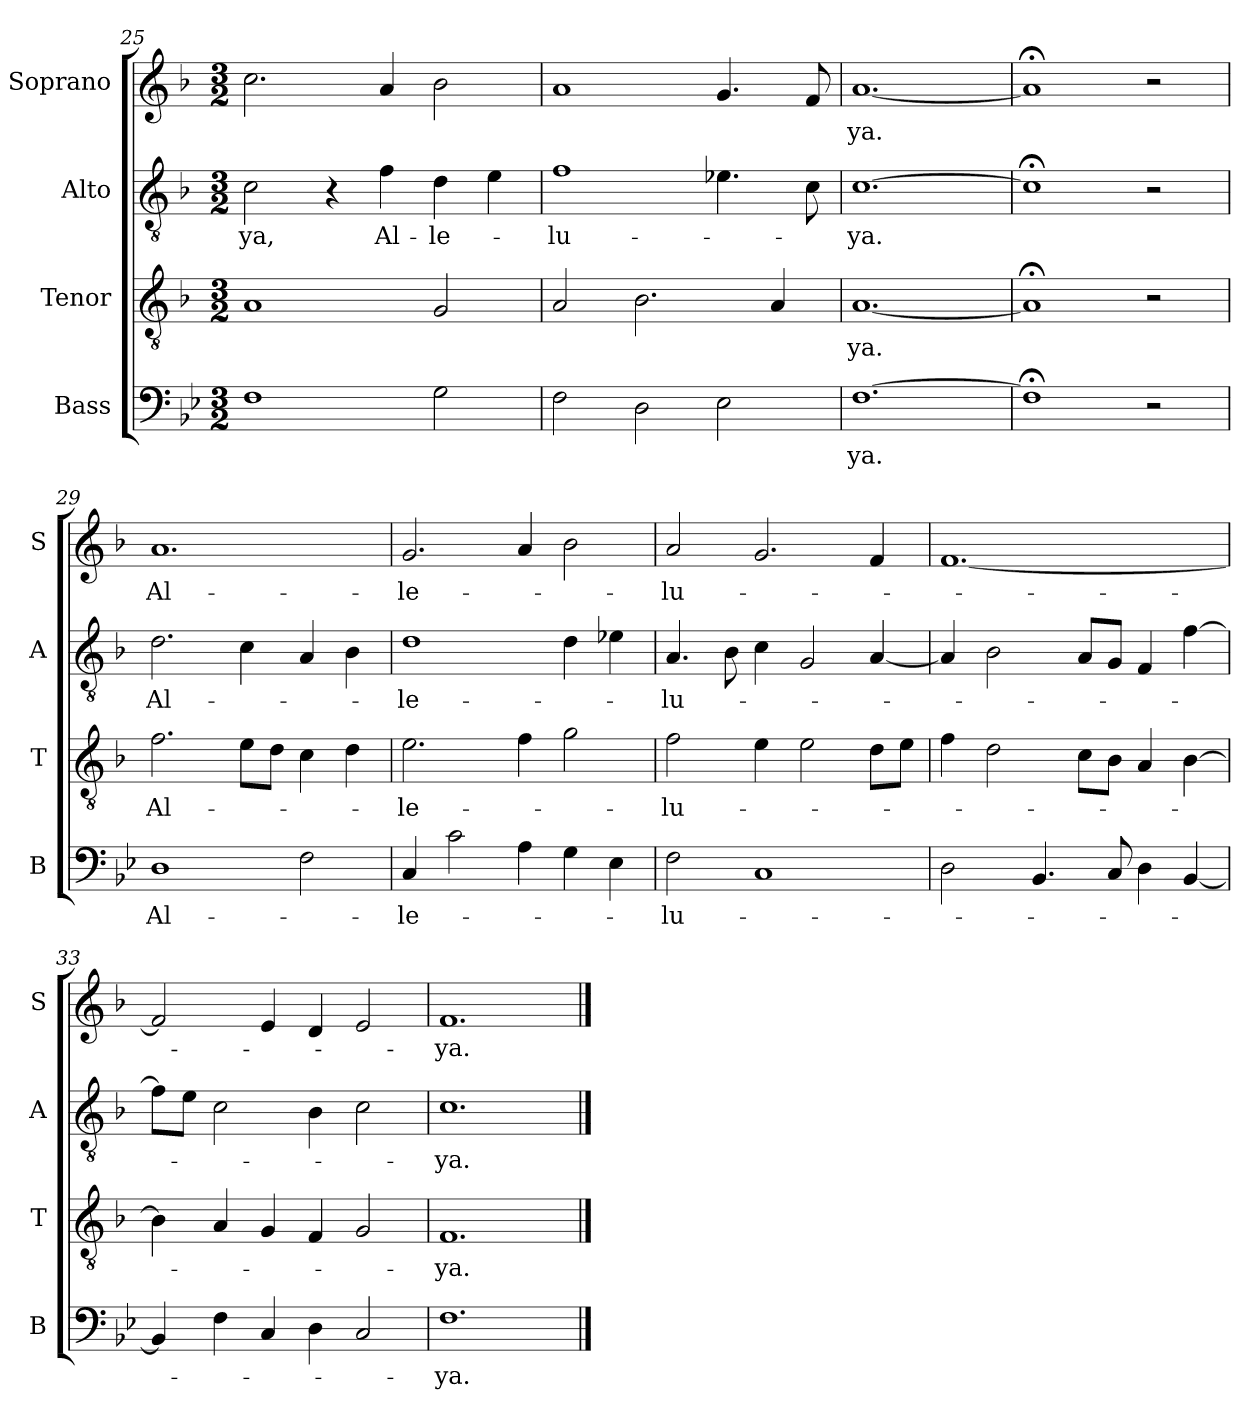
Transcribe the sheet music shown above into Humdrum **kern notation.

**kern	**text	**kern	**text	**kern	**text	**kern	**text
*part4	*part4	*part3	*part3	*part2	*part2	*part1	*part1
*staff4	*staff4	*staff3	*staff3	*staff2	*staff2	*staff1	*staff1
*I"Bass	*	*I"Tenor	*	*I"Alto	*	*I"Soprano	*
*I'B	*	*I'T	*	*I'A	*	*I'S	*
*clefF4	*	*clefGv2	*	*clefGv2	*	*clefG2	*
*k[b-e-]	*	*k[b-]	*	*k[b-]	*	*k[b-]	*
*B-:	*	*F:	*	*F:	*	*F:	*
*M3/2	*	*M3/2	*	*M3/2	*	*M3/2	*
=25	=25	=25	=25	=25	=25	=25	=25
1F	.	1A	.	2c\	-ya,	2.cc\	.
.	.	.	.	4r	.	.	.
.	.	.	.	4f\	Al-	4a/	.
2G\	.	2G/	.	4d\	-le-	2b-\	.
.	.	.	.	4e\	.	.	.
=26	=26	=26	=26	=26	=26	=26	=26
2F\	.	2A/	.	1f	-lu-	1a	.
2D\	.	2.B-\	.	.	.	.	.
2E-\	.	.	.	4.e-X\	.	4.g/	.
.	.	4A/	.	.	.	.	.
.	.	.	.	8c\	.	8f/	.
=27	=27	=27	=27	=27	=27	=27	=27
[1.F	-ya.	[1.A	-ya.	[1.c	-ya.	[1.a	-ya.
=28	=28	=28	=28	=28	=28	=28	=28
1F;<]	.	1A;<]	.	1c;<]	.	1a;<]	.
2r	.	2r	.	2r	.	2r	.
!!LO:PB:g=z
=29	=29	=29	=29	=29	=29	=29	=29
1D	Al-	2.f\	Al-	2.d\	Al-	1.a	Al-
.	.	8e\L	.	4c\	.	.	.
.	.	8d\J	.	.	.	.	.
2F\	.	4c\	.	4A/	.	.	.
.	.	4d\	.	4B-\	.	.	.
=30	=30	=30	=30	=30	=30	=30	=30
4C/	-le-	2.e\	-le-	1d	-le-	2.g/	-le-
2c\	.	.	.	.	.	.	.
4A\	.	4f\	.	.	.	4a/	.
4G\	.	2g\	.	4d\	.	2b-\	.
4E-\	.	.	.	4e-X\	.	.	.
=31	=31	=31	=31	=31	=31	=31	=31
2F\	-lu-	2f\	-lu-	4.A/	-lu-	2a/	-lu-
.	.	.	.	8B-\	.	.	.
1C	.	4e\	.	4c\	.	2.g/	.
.	.	2e\	.	2G/	.	.	.
.	.	8d\L	.	[4A/	.	4f/	.
.	.	8e\J	.	.	.	.	.
=32	=32	=32	=32	=32	=32	=32	=32
2D\	.	4f\	.	4A/]	.	[1.f	.
.	.	2d\	.	2B-\	.	.	.
4.BB-/	.	.	.	.	.	.	.
.	.	8c\L	.	8A/L	.	.	.
8C/	.	8B-\J	.	8G/J	.	.	.
4D\	.	4A/	.	4F/	.	.	.
[<4BB-/	.	[>4B-\	.	[>4f\	.	.	.
=33	=33	=33	=33	=33	=33	=33	=33
4BB-/]	.	4B-\]	.	8f\L]	.	2f/]	.
.	.	.	.	8e\J	.	.	.
4F\	.	4A/	.	2c\	.	.	.
4C/	.	4G/	.	.	.	4e/	.
4D\	.	4F/	.	4B-\	.	4d/	.
2C/	.	2G/	.	2c\	.	2e/	.
=34	=34	=34	=34	=34	=34	=34	=34
1.F	-ya.	1.F	-ya.	1.c	-ya.	1.f	-ya.
==	==	==	==	==	==	==	==
*-	*-	*-	*-	*-	*-	*-	*-
